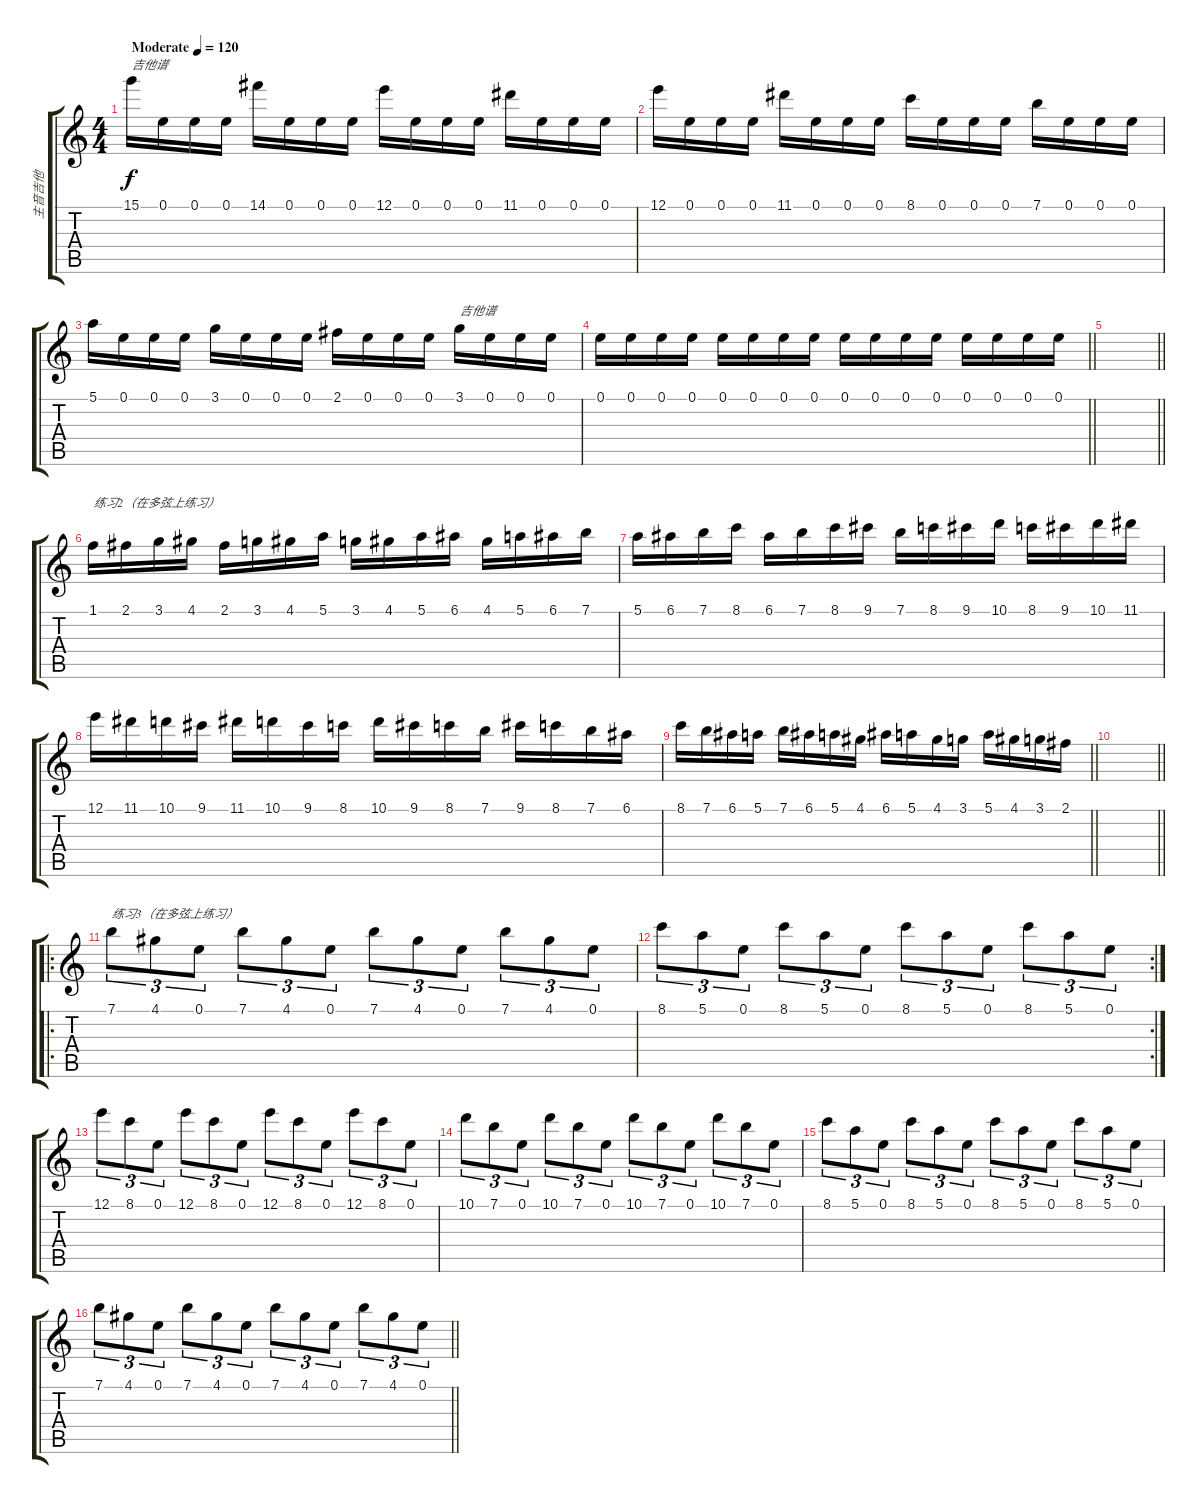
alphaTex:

\track ("主音吉他" "主音吉他") {instrument overdrivenguitar}
\staff {score tabs}
\tuning (E4 B3 G3 D3 A2 E2) {hide}
\ts (4 4)
\tempo (120 "Moderate")
\clef g2
\ks c
15.1.16{txt "吉他谱" dy f instrument overdrivenguitar} 0.1.16 0.1.16 0.1.16 14.1.16 0.1.16 0.1.16 0.1.16 12.1.16 0.1.16 0.1.16 0.1.16 11.1.16 0.1.16 0.1.16 0.1.16 |
12.1.16 0.1.16 0.1.16 0.1.16 11.1.16 0.1.16 0.1.16 0.1.16 8.1.16 0.1.16 0.1.16 0.1.16 7.1.16 0.1.16 0.1.16 0.1.16 |
5.1.16 0.1.16 0.1.16 0.1.16 3.1.16 0.1.16 0.1.16 0.1.16 2.1.16 0.1.16 0.1.16 0.1.16 3.1.16{txt "吉他谱"} 0.1.16 0.1.16 0.1.16 |
\barLineRight lightlight
0.1.16 0.1.16 0.1.16 0.1.16 0.1.16 0.1.16 0.1.16 0.1.16 0.1.16 0.1.16 0.1.16 0.1.16 0.1.16 0.1.16 0.1.16 0.1.16 |
\barLineRight lightlight
|
1.1.16{txt "练习2（在多弦上练习）"} 2.1.16 3.1.16 4.1.16 2.1.16 3.1.16 4.1.16 5.1.16 3.1.16 4.1.16 5.1.16 6.1.16 4.1.16 5.1.16 6.1.16 7.1.16 |
5.1.16 6.1.16 7.1.16 8.1.16 6.1.16 7.1.16 8.1.16 9.1.16 7.1.16 8.1.16 9.1.16 10.1.16 8.1.16 9.1.16 10.1.16 11.1.16 |
12.1.16 11.1.16 10.1.16 9.1.16 11.1.16 10.1.16 9.1.16 8.1.16 10.1.16 9.1.16 8.1.16 7.1.16 9.1.16 8.1.16 7.1.16 6.1.16 |
\barLineRight lightlight
8.1.16 7.1.16 6.1.16 5.1.16 7.1.16 6.1.16 5.1.16 4.1.16 6.1.16 5.1.16 4.1.16 3.1.16 5.1.16 4.1.16 3.1.16 2.1.16 |
\barLineRight lightlight
|
\ro
7.1.8{tu (3 2) txt "练习3（在多弦上练习）"} 4.1.8{tu (3 2)} 0.1.8{tu (3 2)} 7.1.8{tu (3 2)} 4.1.8{tu (3 2)} 0.1.8{tu (3 2)} 7.1.8{tu (3 2)} 4.1.8{tu (3 2)} 0.1.8{tu (3 2)} 7.1.8{tu (3 2)} 4.1.8{tu (3 2)} 0.1.8{tu (3 2)} |
\rc 2
8.1.8{tu (3 2)} 5.1.8{tu (3 2)} 0.1.8{tu (3 2)} 8.1.8{tu (3 2)} 5.1.8{tu (3 2)} 0.1.8{tu (3 2)} 8.1.8{tu (3 2)} 5.1.8{tu (3 2)} 0.1.8{tu (3 2)} 8.1.8{tu (3 2)} 5.1.8{tu (3 2)} 0.1.8{tu (3 2)} |
12.1.8{tu (3 2)} 8.1.8{tu (3 2)} 0.1.8{tu (3 2)} 12.1.8{tu (3 2)} 8.1.8{tu (3 2)} 0.1.8{tu (3 2)} 12.1.8{tu (3 2)} 8.1.8{tu (3 2)} 0.1.8{tu (3 2)} 12.1.8{tu (3 2)} 8.1.8{tu (3 2)} 0.1.8{tu (3 2)} |
10.1.8{tu (3 2)} 7.1.8{tu (3 2)} 0.1.8{tu (3 2)} 10.1.8{tu (3 2)} 7.1.8{tu (3 2)} 0.1.8{tu (3 2)} 10.1.8{tu (3 2)} 7.1.8{tu (3 2)} 0.1.8{tu (3 2)} 10.1.8{tu (3 2)} 7.1.8{tu (3 2)} 0.1.8{tu (3 2)} |
8.1.8{tu (3 2)} 5.1.8{tu (3 2)} 0.1.8{tu (3 2)} 8.1.8{tu (3 2)} 5.1.8{tu (3 2)} 0.1.8{tu (3 2)} 8.1.8{tu (3 2)} 5.1.8{tu (3 2)} 0.1.8{tu (3 2)} 8.1.8{tu (3 2)} 5.1.8{tu (3 2)} 0.1.8{tu (3 2)} |
\barLineRight lightlight
7.1.8{tu (3 2)} 4.1.8{tu (3 2)} 0.1.8{tu (3 2)} 7.1.8{tu (3 2)} 4.1.8{tu (3 2)} 0.1.8{tu (3 2)} 7.1.8{tu (3 2)} 4.1.8{tu (3 2)} 0.1.8{tu (3 2)} 7.1.8{tu (3 2)} 4.1.8{tu (3 2)} 0.1.8{tu (3 2)}
